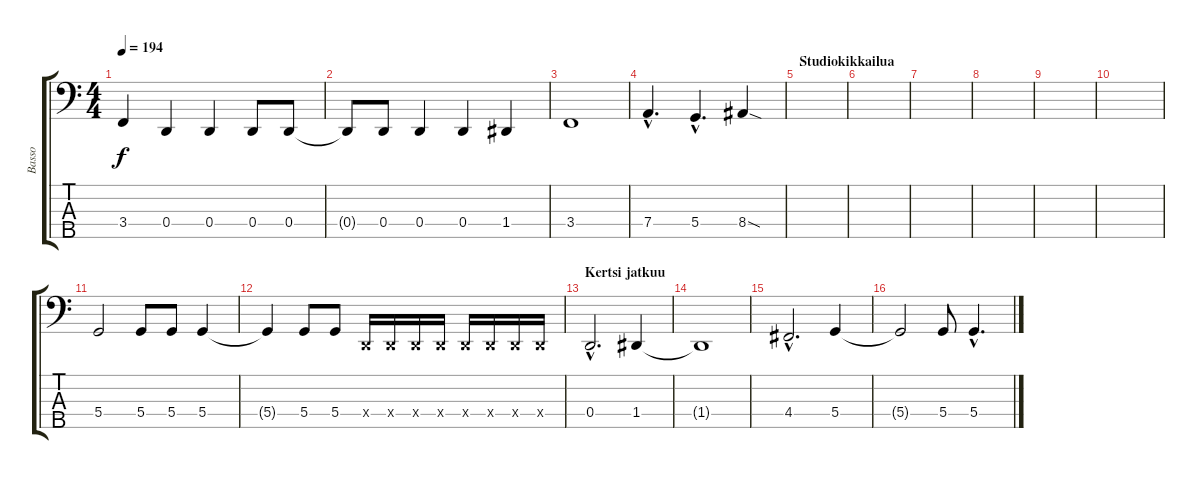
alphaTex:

\track ("Basso" "Basso") {instrument electricbasspick}
\staff {score tabs}
\tuning (G2 D2 A1 D1 A0) {hide}
\ts (4 4)
\tempo 194
\clef f4
\ks c
3.4.4{dy f} 0.4.4 0.4.4 0.4.8 0.4.8 |
0.4{t}.8 0.4.8 0.4.4 0.4.4 1.4.4 |
3.4.1 |
7.4{hac}.4{d} 5.4{hac}.4{d} 8.4{sod}.4 |
\section ("" "Studiokikkailua")
|
|
|
|
|
|
5.4.2 5.4.8 5.4.8 5.4.4 |
5.4{t}.4 5.4.8 5.4.8 0.4{x}.16 0.4{x}.16 0.4{x}.16 0.4{x}.16 0.4{x}.16 0.4{x}.16 0.4{x}.16 0.4{x}.16 |
\section ("" "Kertsi jatkuu")
0.4{hac}.2{d} 1.4.4 |
1.4{t}.1 |
4.4{hac}.2{d} 5.4.4 |
5.4{t}.2 5.4.8 5.4{hac}.4{d}
